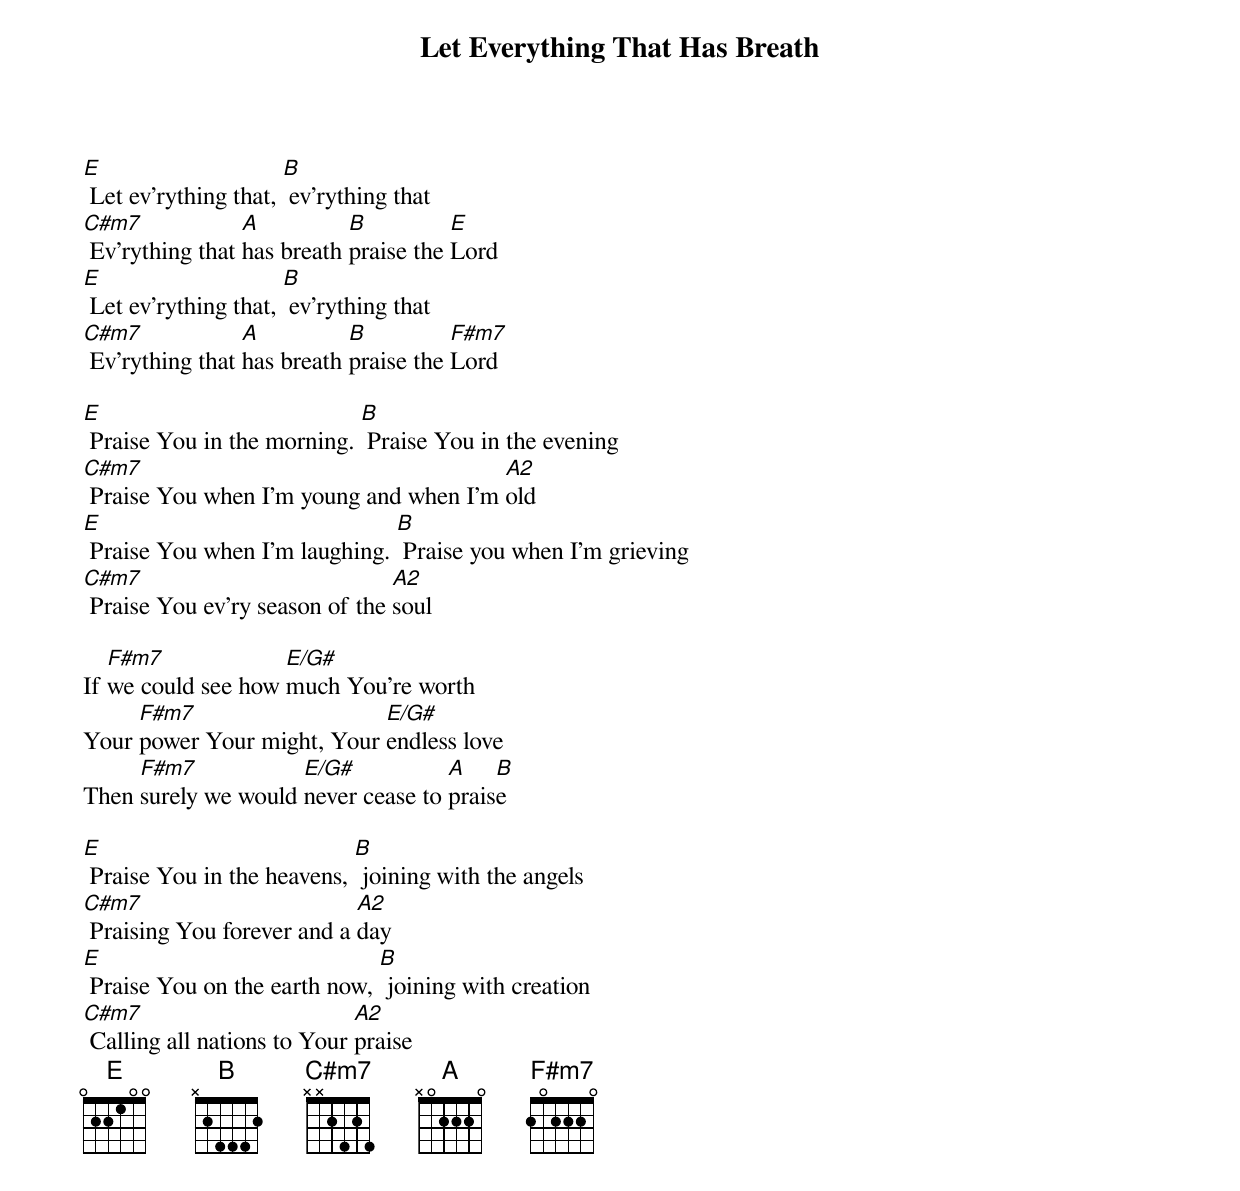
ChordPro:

{title: Let Everything That Has Breath}
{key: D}
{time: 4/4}
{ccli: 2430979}
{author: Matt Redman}
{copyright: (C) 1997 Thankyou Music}

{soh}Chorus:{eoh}
[E] Let ev'rything that, [B] ev'rything that
[C#m7] Ev'rything that [A]has breath [B]praise the [E]Lord
[E] Let ev'rything that, [B] ev'rything that
[C#m7] Ev'rything that [A]has breath [B]praise the [F#m7]Lord

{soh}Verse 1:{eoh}
[E] Praise You in the morning. [B] Praise You in the evening
[C#m7] Praise You when I'm young and when I'm [A2]old
[E] Praise You when I'm laughing. [B] Praise you when I'm grieving
[C#m7] Praise You ev'ry season of the [A2]soul

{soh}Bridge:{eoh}
If [F#m7]we could see how [E/G#]much You're worth
Your [F#m7]power Your might, Your [E/G#]endless love
Then [F#m7]surely we would [E/G#]never cease to [A]prais[B]e

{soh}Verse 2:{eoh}
[E] Praise You in the heavens, [B] joining with the angels
[C#m7] Praising You forever and a [A2]day
[E] Praise You on the earth now, [B] joining with creation
[C#m7] Calling all nations to Your [A2]praise
